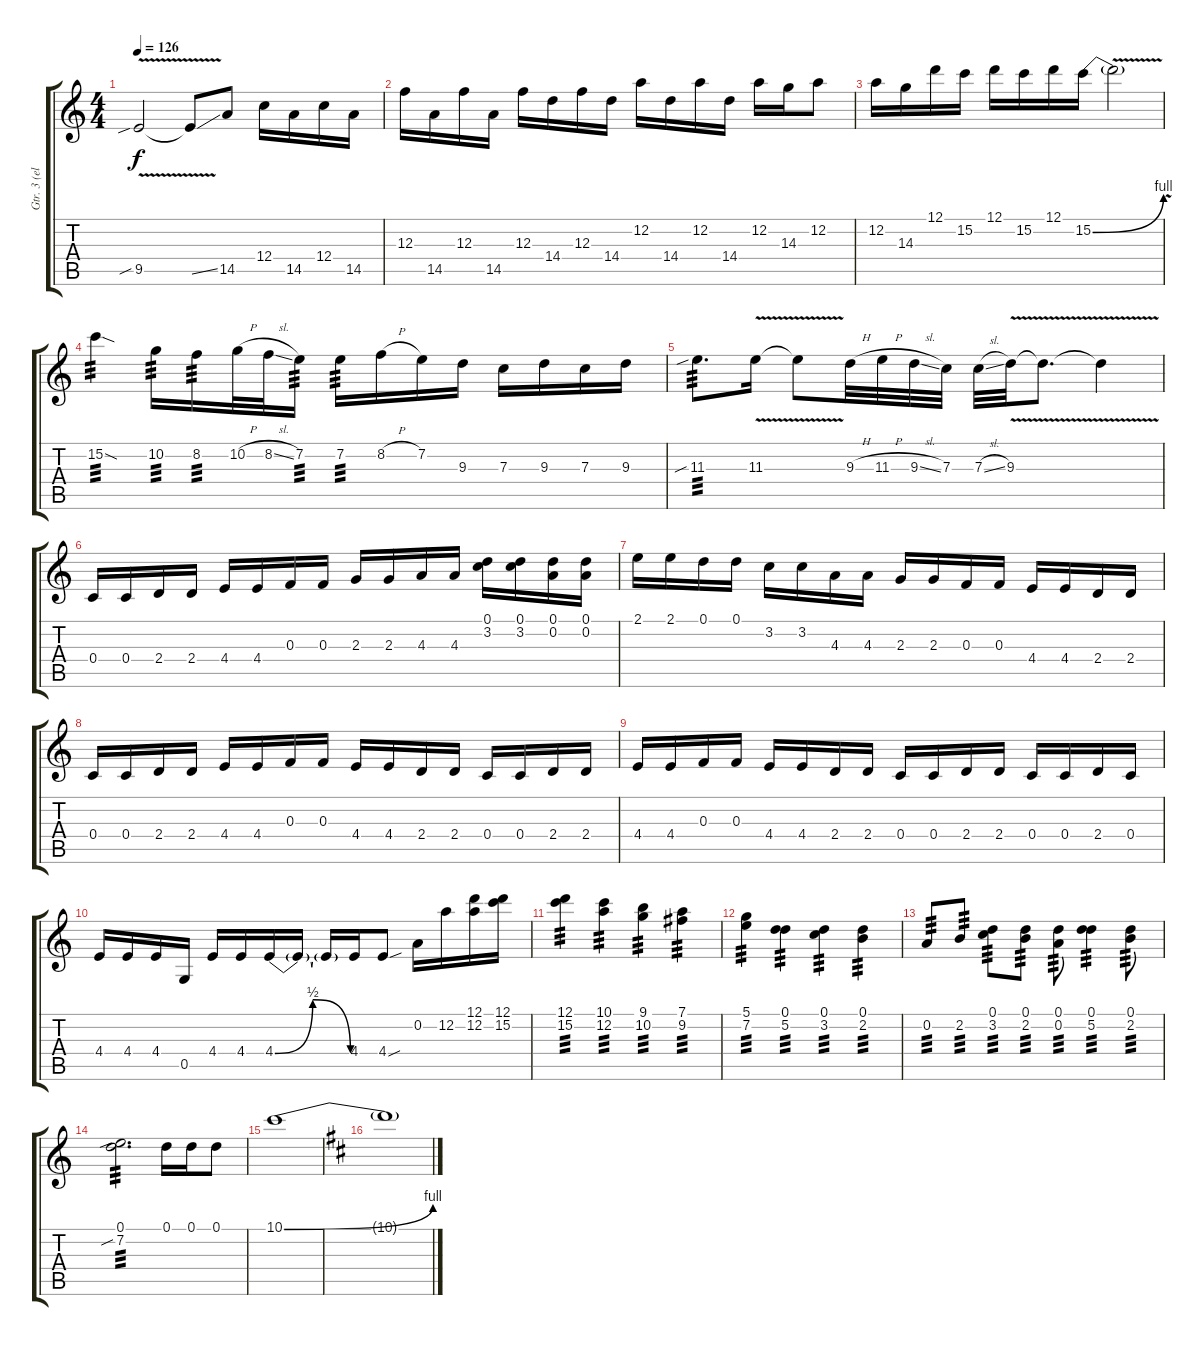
\track ("Gtr. 3 (elec. w/dist.)" "Gtr. 3 (el") {instrument overdrivenguitar}
\staff {score tabs}
\tuning (D4 A3 F3 C3 G2 D2) {hide}
\ts (4 4)
\tempo 126
\clef g2
\ks c
9.5{v sib}.2{dy f} 9.5{v ss t}.8 14.5.8 12.4.16 14.5.16 12.4.16 14.5.16 |
12.3.16 14.5.16 12.3.16 14.5.16 12.3.16 14.4.16 12.3.16 14.4.16 12.2.16 14.4.16 12.2.16 14.4.16 12.2.16 14.3.16 12.2.8 |
12.2.16 14.3.16 12.1.16 15.2.16 12.1.16 15.2.16 12.1.16 15.2{be (bend 0 0 60 4)}.16 15.2{v t}.2 |
15.2{sod}.4{tp 3} 10.2.16{tp 3} 8.2.16{tp 3} 10.2{h}.32 8.2{sl}.32 7.2.16{tp 3} 7.2.16{tp 3} 8.2{h}.16 7.2.16 9.3.16 7.3.16 9.3.16 7.3.16 9.3.16 |
11.3{sib}.8{d tp 3} 11.3{v}.16 11.3{t}.8 9.3{h}.32 11.3{h}.32 9.3{sl}.32 7.3.32 7.3{sl}.32 9.3{v}.32 9.3{v t}.8{d} 9.3{v t}.4 |
0.4.16 0.4.16 2.4.16 2.4.16 4.4.16 4.4.16 0.3.16 0.3.16 2.3.16 2.3.16 4.3.16 4.3.16 (0.1 3.2).16 (0.1 3.2).16 (0.1 0.2).16 (0.1 0.2).16 |
2.1.16 2.1.16 0.1.16 0.1.16 3.2.16 3.2.16 4.3.16 4.3.16 2.3.16 2.3.16 0.3.16 0.3.16 4.4.16 4.4.16 2.4.16 2.4.16 |
0.4.16 0.4.16 2.4.16 2.4.16 4.4.16 4.4.16 0.3.16 0.3.16 4.4.16 4.4.16 2.4.16 2.4.16 0.4.16 0.4.16 2.4.16 2.4.16 |
4.4.16 4.4.16 0.3.16 0.3.16 4.4.16 4.4.16 2.4.16 2.4.16 0.4.16 0.4.16 2.4.16 2.4.16 0.4.16 0.4.16 2.4.16 0.4.16 |
4.4.16 4.4.16 4.4.16 0.5.16 4.4.16 4.4.16 4.4{be (bendrelease 0 0 30 2 30 2 60 0)}.16 4.4{t}.16 4.4{t}.16 4.4.16 4.4{sou}.8 0.2.16 12.2.16 (12.1 12.2).16 (12.1 15.2).16 |
(12.1 15.2).4{tp 3} (10.1 12.2).4{tp 3} (9.1 10.2).4{tp 3} (7.1 9.2).4{tp 3} |
(5.1 7.2).4{tp 3} (0.1 5.2).4{tp 3} (0.1 3.2).4{tp 3} (0.1 2.2).4{tp 3} |
0.2.8{tp 3} 2.2.8{tp 3} (0.1 3.2).8{tp 3} (0.1 2.2).8{tp 3} (0.1 0.2).8{tp 3} (0.1 5.2).4{tp 3} (0.1 2.2).8{tp 3} |
(0.1 7.2{sib}).2{d tp 3} 0.1.16 0.1.16 0.1.8 |
10.1{be (bend 0 0 60 4)}.1 |
\ks d
10.1{t}.1
